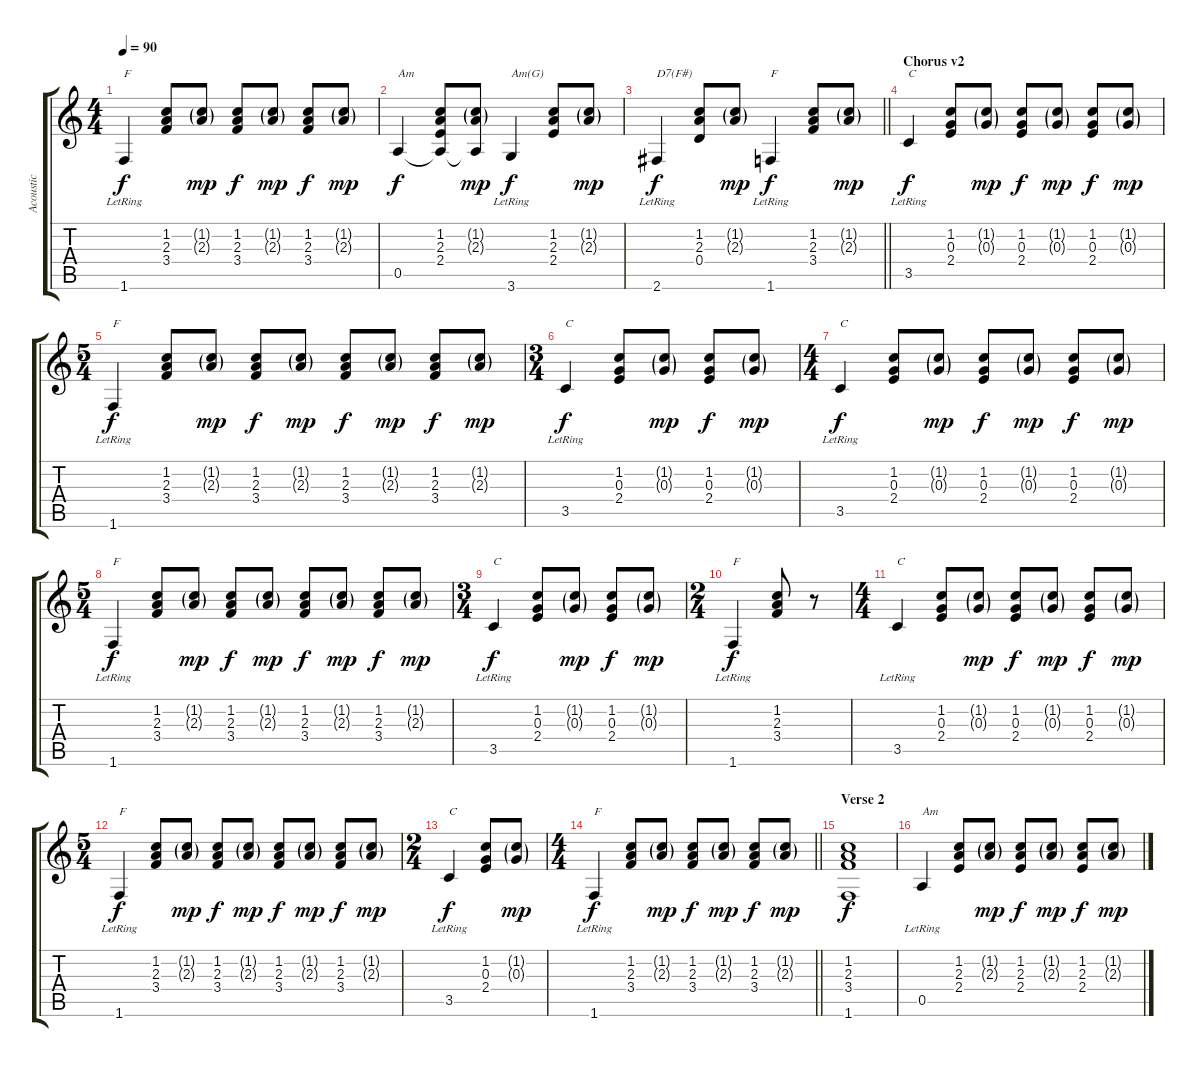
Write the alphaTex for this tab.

\track ("Acoustic" "Acoustic") {instrument acousticguitarsteel}
\staff {score tabs}
\tuning (E4 B3 G3 D3 A2 E2) {hide}
\ts (4 4)
\tempo 90
\clef g2
\ks c
1.6{lr}.4{txt "F" dy f} (1.2 2.3 3.4).8 (1.2{g} 2.3{g}).8{dy mp} (1.2 2.3 3.4).8{dy f} (1.2{g} 2.3{g}).8{dy mp} (1.2 2.3 3.4).8{dy f} (1.2{g} 2.3{g}).8{dy mp} |
0.5.4{txt "Am" dy f} (1.2 2.3 2.4 0.5{t}).8 (1.2{g} 2.3{g} 0.5{t}).8{dy mp} 3.6{lr}.4{txt "Am(G)" dy f} (1.2 2.3 2.4).8 (1.2{g} 2.3{g}).8{dy mp} |
\barLineRight lightlight
2.6{lr}.4{txt "D7(F#)" dy f} (1.2 2.3 0.4).8 (1.2{g} 2.3{g}).8{dy mp} 1.6{lr}.4{txt "F" dy f} (1.2 2.3 3.4).8 (1.2{g} 2.3{g}).8{dy mp} |
\section ("" "Chorus v2")
3.5{lr}.4{txt "C" dy f} (1.2 0.3 2.4).8 (1.2{g} 0.3{g}).8{dy mp} (1.2 0.3 2.4).8{dy f} (1.2{g} 0.3{g}).8{dy mp} (1.2 0.3 2.4).8{dy f} (1.2{g} 0.3{g}).8{dy mp} |
\ts (5 4)
1.6{lr}.4{txt "F" dy f} (1.2 2.3 3.4).8 (1.2{g} 2.3{g}).8{dy mp} (1.2 2.3 3.4).8{dy f} (1.2{g} 2.3{g}).8{dy mp} (1.2 2.3 3.4).8{dy f} (1.2{g} 2.3{g}).8{dy mp} (1.2 2.3 3.4).8{dy f} (1.2{g} 2.3{g}).8{dy mp} |
\ts (3 4)
3.5{lr}.4{txt "C" dy f} (1.2 0.3 2.4).8 (1.2{g} 0.3{g}).8{dy mp} (1.2 0.3 2.4).8{dy f} (1.2{g} 0.3{g}).8{dy mp} |
\ts (4 4)
3.5{lr}.4{txt "C" dy f} (1.2 0.3 2.4).8 (1.2{g} 0.3{g}).8{dy mp} (1.2 0.3 2.4).8{dy f} (1.2{g} 0.3{g}).8{dy mp} (1.2 0.3 2.4).8{dy f} (1.2{g} 0.3{g}).8{dy mp} |
\ts (5 4)
1.6{lr}.4{txt "F" dy f} (1.2 2.3 3.4).8 (1.2{g} 2.3{g}).8{dy mp} (1.2 2.3 3.4).8{dy f} (1.2{g} 2.3{g}).8{dy mp} (1.2 2.3 3.4).8{dy f} (1.2{g} 2.3{g}).8{dy mp} (1.2 2.3 3.4).8{dy f} (1.2{g} 2.3{g}).8{dy mp} |
\ts (3 4)
3.5{lr}.4{txt "C" dy f} (1.2 0.3 2.4).8 (1.2{g} 0.3{g}).8{dy mp} (1.2 0.3 2.4).8{dy f} (1.2{g} 0.3{g}).8{dy mp} |
\ts (2 4)
1.6{lr}.4{txt "F" dy f} (1.2 2.3 3.4).8 r.8 |
\ts (4 4)
3.5{lr}.4{txt "C"} (1.2 0.3 2.4).8 (1.2{g} 0.3{g}).8{dy mp} (1.2 0.3 2.4).8{dy f} (1.2{g} 0.3{g}).8{dy mp} (1.2 0.3 2.4).8{dy f} (1.2{g} 0.3{g}).8{dy mp} |
\ts (5 4)
1.6{lr}.4{txt "F" dy f} (1.2 2.3 3.4).8 (1.2{g} 2.3{g}).8{dy mp} (1.2 2.3 3.4).8{dy f} (1.2{g} 2.3{g}).8{dy mp} (1.2 2.3 3.4).8{dy f} (1.2{g} 2.3{g}).8{dy mp} (1.2 2.3 3.4).8{dy f} (1.2{g} 2.3{g}).8{dy mp} |
\ts (2 4)
3.5{lr}.4{txt "C" dy f} (1.2 0.3 2.4).8 (1.2{g} 0.3{g}).8{dy mp} |
\ts (4 4)
\barLineRight lightlight
1.6{lr}.4{txt "F" dy f} (1.2 2.3 3.4).8 (1.2{g} 2.3{g}).8{dy mp} (1.2 2.3 3.4).8{dy f} (1.2{g} 2.3{g}).8{dy mp} (1.2 2.3 3.4).8{dy f} (1.2{g} 2.3{g}).8{dy mp} |
\section ("" "Verse 2")
(1.2 2.3 3.4 1.6).1{dy f} |
0.5{lr}.4{txt "Am"} (1.2 2.3 2.4).8 (1.2{g} 2.3{g}).8{dy mp} (1.2 2.3 2.4).8{dy f} (1.2{g} 2.3{g}).8{dy mp} (1.2 2.3 2.4).8{dy f} (1.2{g} 2.3{g}).8{dy mp}
